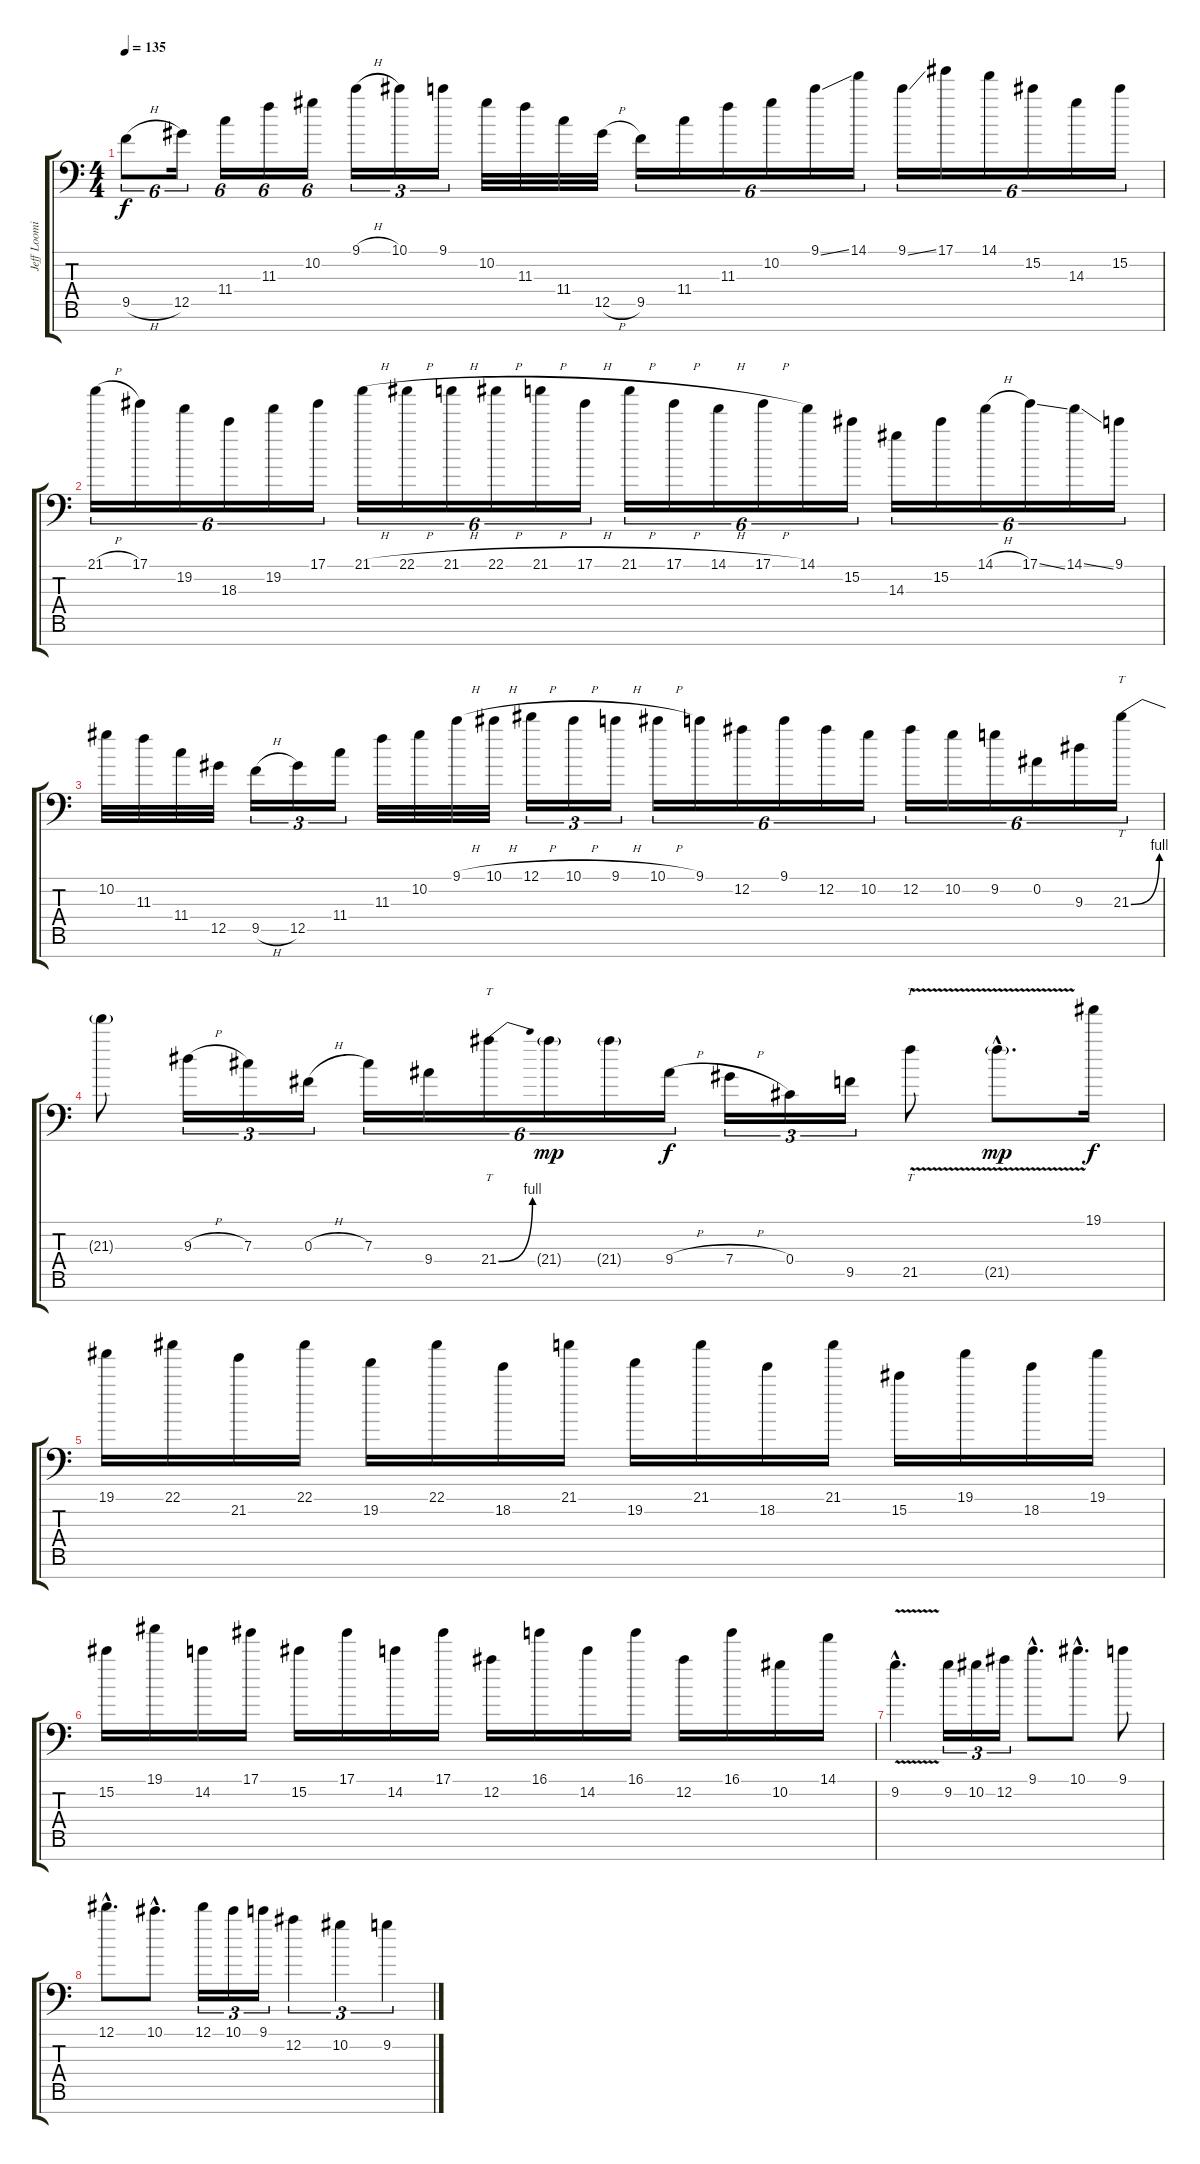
\track ("Jeff Loomis Lead" "Jeff Loomi") {instrument distortionguitar}
\staff {score tabs}
\tuning (Eb4 Bb3 Gb3 Db3 Ab2 Eb2 Bb1) {hide}
\ts (4 4)
\tempo 135
\clef f4
\ks c
9.5{h}.8{tu (6 4) dy f} 12.5.16{tu (6 4)} 11.4.16{tu (6 4)} 11.3.16{tu (6 4)} 10.2.16{tu (6 4)} 9.1{h}.16{tu (3 2)} 10.1.16{tu (3 2)} 9.1.16{tu (3 2)} 10.2.32 11.3.32 11.4.32 12.5{h}.32 9.5.16{tu (6 4)} 11.4.16{tu (6 4)} 11.3.16{tu (6 4)} 10.2.16{tu (6 4)} 9.1{ss}.16{tu (6 4)} 14.1.16{tu (6 4)} 9.1{ss}.16{tu (6 4)} 17.1.16{tu (6 4)} 14.1.16{tu (6 4)} 15.2.16{tu (6 4)} 14.3.16{tu (6 4)} 15.2.16{tu (6 4)} |
21.1{h}.16{tu (6 4)} 17.1.16{tu (6 4)} 19.2.16{tu (6 4)} 18.3.16{tu (6 4)} 19.2.16{tu (6 4)} 17.1.16{tu (6 4)} 21.1{h}.16{tu (6 4)} 22.1{h}.16{tu (6 4)} 21.1{h}.16{tu (6 4)} 22.1{h}.16{tu (6 4)} 21.1{h}.16{tu (6 4)} 17.1{h}.16{tu (6 4)} 21.1{h}.16{tu (6 4)} 17.1{h}.16{tu (6 4)} 14.1{h}.16{tu (6 4)} 17.1{h}.16{tu (6 4)} 14.1.16{tu (6 4)} 15.2.16{tu (6 4)} 14.3.16{tu (6 4)} 15.2.16{tu (6 4)} 14.1{h}.16{tu (6 4)} 17.1{ss}.16{tu (6 4)} 14.1{ss}.16{tu (6 4)} 9.1.16{tu (6 4)} |
10.2.32 11.3.32 11.4.32 12.5.32 9.5{h}.16{tu (3 2)} 12.5.16{tu (3 2)} 11.4.16{tu (3 2)} 11.3.32 10.2.32 9.1{h}.32 10.1{h}.32 12.1{h}.16{tu (3 2)} 10.1{h}.16{tu (3 2)} 9.1{h}.16{tu (3 2)} 10.1{h}.16{tu (6 4)} 9.1.16{tu (6 4)} 12.2.16{tu (6 4)} 9.1.16{tu (6 4)} 12.2.16{tu (6 4)} 10.2.16{tu (6 4)} 12.2.16{tu (6 4)} 10.2.16{tu (6 4)} 9.2.16{tu (6 4)} 0.2.16{tu (6 4)} 9.3.16{tu (6 4)} 21.3{be (bend 0 0 60 4)}.16{tt tu (6 4)} |
21.3{t}.8 9.3{h}.16{tu (3 2)} 7.3.16{tu (3 2)} 0.3{h}.16{tu (3 2)} 7.3.16{tu (6 4)} 9.4.16{tu (6 4)} 21.4{be (bend 0 0 60 4)}.16{tt tu (6 4)} 21.4{g}.16{tu (6 4) dy mp} 21.4{g}.16{tu (6 4)} 9.4{h}.16{tu (6 4) dy f} 7.4{h}.16{tu (3 2)} 0.4.16{tu (3 2)} 9.5.16{tu (3 2)} 21.5{v}.8{tt} 21.5{v g hac}.8{d dy mp} 19.1.16{dy f} |
19.1.16 22.1.16 21.2.16 22.1.16 19.2.16 22.1.16 18.2.16 21.1.16 19.2.16 21.1.16 18.2.16 21.1.16 15.2.16 19.1.16 18.2.16 19.1.16 |
15.2.16 19.1.16 14.2.16 17.1.16 15.2.16 17.1.16 14.2.16 17.1.16 12.2.16 16.1.16 14.2.16 16.1.16 12.2.16 16.1.16 10.2.16 14.1.16 |
9.2{v hac}.4{d} 9.2.16{tu (3 2)} 10.2.16{tu (3 2)} 12.2.16{tu (3 2)} 9.1{hac}.8{d} 10.1{hac}.8{d} 9.1.8 |
12.1{hac}.8{d} 10.1{hac}.8{d} 12.1.16{tu (3 2)} 10.1.16{tu (3 2)} 9.1.16{tu (3 2)} 12.2.4{tu (3 2)} 10.2.4{tu (3 2)} 9.2.4{tu (3 2)}
